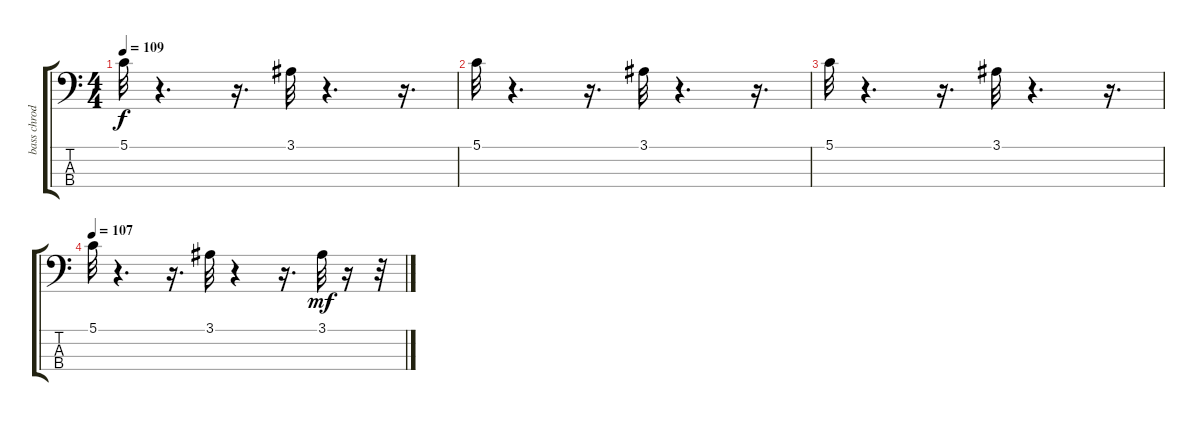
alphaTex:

\track ("bass chrod" "bass chrod") {instrument acousticguitarsteel}
\staff {score tabs}
\tuning (G2 D2 A1 E1) {hide}
\ts (4 4)
\tempo 109
\clef f4
\ks c
5.1.32{dy f instrument acousticguitarsteel} r.4{d} r.16{d} 3.1.32 r.4{d} r.16{d} |
5.1.32 r.4{d} r.16{d} 3.1.32 r.4{d} r.16{d} |
5.1.32 r.4{d} r.16{d} 3.1.32 r.4{d} r.16{d} |
\tempo 107
5.1.32 r.4{d} r.16{d} 3.1.32 r.4 r.16{d} 3.1.32{dy mf} r.16 r.32
